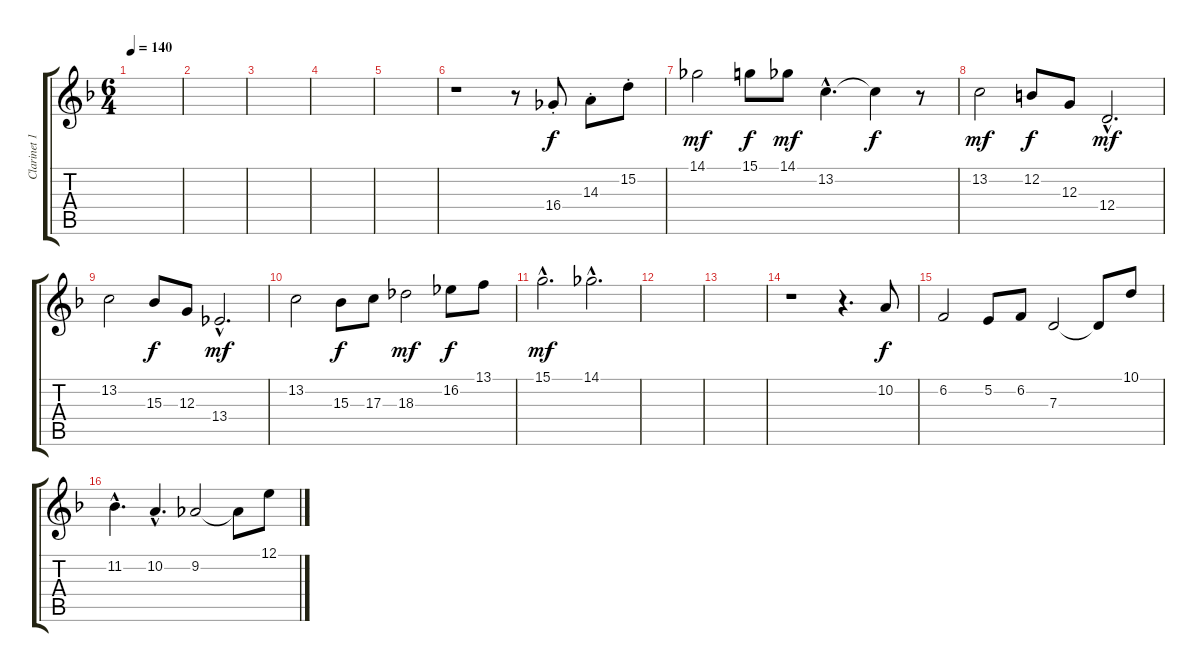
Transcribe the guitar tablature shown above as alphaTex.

\track ("Clarinet 1" "Clarinet 1") {instrument clarinet}
\staff {score tabs}
\tuning (E4 B3 G3 D3 A2 E2) {hide}
\ts (6 4)
\tempo 140
\clef g2
\ks dminor
|
|
|
|
|
r.1 r.8 16.4{st}.8 14.3{st}.8 15.2{st}.8 |
14.1.2{dy mf} 15.1.8{dy f} 14.1.8{dy mf} 13.2{hac}.4{d} 13.2{t}.4{dy f} r.8 |
13.2.2{dy mf} 12.2.8{dy f} 12.3.8 12.4{hac}.2{d dy mf} |
13.2.2 15.3.8{dy f} 12.3.8 13.4{hac}.2{d dy mf} |
13.2.2 15.3.8{dy f} 17.3.8 18.3.2{dy mf} 16.2.8{dy f} 13.1.8 |
15.1{hac}.2{d dy mf} 14.1{hac}.2{d volume 7} |
|
|
r.1 r.4{d} 10.2.8{dy f volume 13} |
6.2.2 5.2.8 6.2.8 7.3.2 7.3{t}.8 10.1.8 |
11.2{hac}.4{d} 10.2{hac}.4{d} 9.2.2 9.2{t}.8 12.1.8
